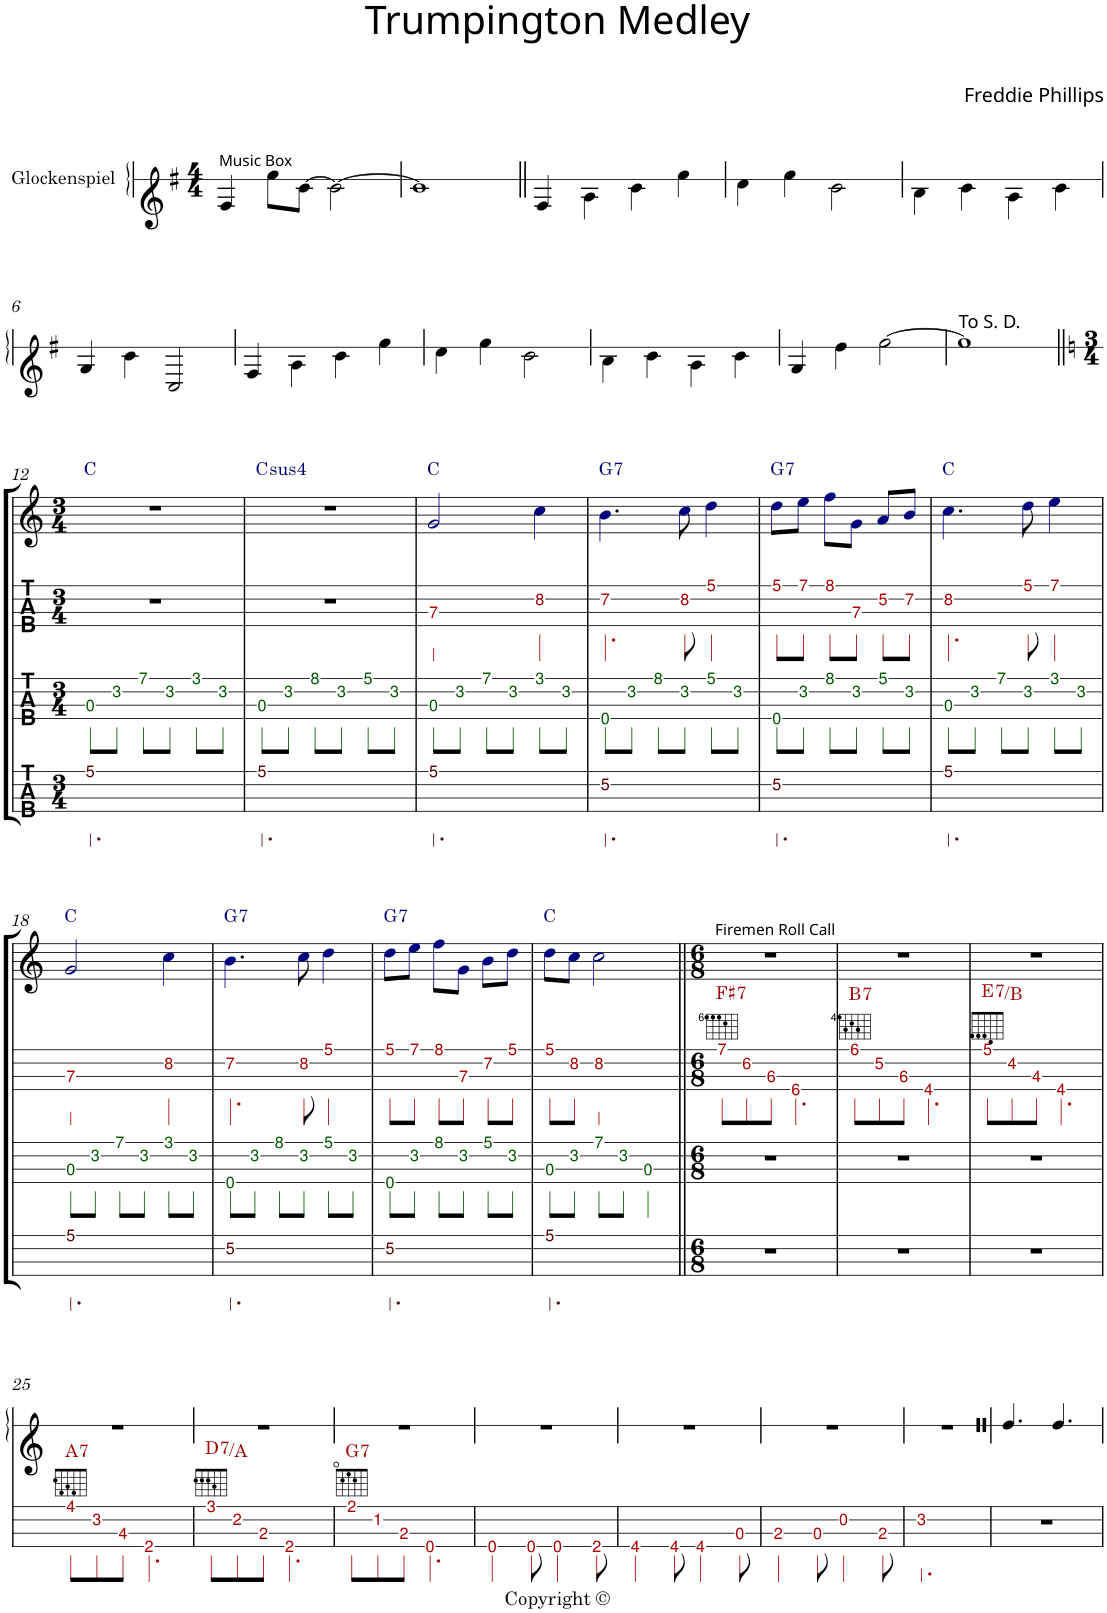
**kern	**kern	**kern	**harte	**kern	**harte	**kern
*part5	*part4	*part3	*part3	*part2	*part2	*part1
*staff5	*staff4	*staff3	*	*staff2	*	*staff1
*I"Bass Guitar	*I"Ukulele	*I"Ukulele	*	*I"Mandolin	*	*I"Glockenspiel
*	*	*	*	*	*	*I'Gsp
*stria4	*stria4	*stria4	*	*stria5	*	*stria1
*	*	*	*	*clefG2	*	*clefG2
*	*	*	*	*	*	*Trd-14c-24
*k[f#]	*k[f#]	*k[f#]	*	*k[f#]	*	*k[f#]
*G:	*G:	*G:	*	*G:	*	*G:
*M4/4	*M4/4	*M4/4	*	*M4/4	*	*M4/4
=1	=1	=1	=1	=1	=1	=1
!	!	!	!	!	!	!LO:TX:a:t=Music Box
1r	1r	1r	.	1r	.	4g/
.	.	.	.	.	.	8gg\L
.	.	.	.	.	.	[8dd\J
.	.	.	.	.	.	2dd\_
=2	=2	=2	=2	=2	=2	=2
1r	1r	1r	.	1r	.	1dd]
=3||	=3||	=3||	=3||	=3||	=3||	=3||
1r	1r	1r	.	1r	.	4g/
.	.	.	.	.	.	4b\
.	.	.	.	.	.	4dd\
.	.	.	.	.	.	4gg\
=4	=4	=4	=4	=4	=4	=4
1r	1r	1r	.	1r	.	4ee\
.	.	.	.	.	.	4gg\
.	.	.	.	.	.	2dd\
=5	=5	=5	=5	=5	=5	=5
1r	1r	1r	.	1r	.	4cc\
.	.	.	.	.	.	4dd\
.	.	.	.	.	.	4b\
.	.	.	.	.	.	4dd\
!!LO:LB:g=z
=6	=6	=6	=6	=6	=6	=6
1r	1r	1r	.	1r	.	4a/
.	.	.	.	.	.	4dd\
.	.	.	.	.	.	2d/
=7	=7	=7	=7	=7	=7	=7
1r	1r	1r	.	1r	.	4g/
.	.	.	.	.	.	4b\
.	.	.	.	.	.	4dd\
.	.	.	.	.	.	4gg\
=8	=8	=8	=8	=8	=8	=8
1r	1r	1r	.	1r	.	4ee\
.	.	.	.	.	.	4gg\
.	.	.	.	.	.	2dd\
=9	=9	=9	=9	=9	=9	=9
1r	1r	1r	.	1r	.	4cc\
.	.	.	.	.	.	4dd\
.	.	.	.	.	.	4b\
.	.	.	.	.	.	4dd\
=10	=10	=10	=10	=10	=10	=10
1r	1r	1r	.	1r	.	4a/
.	.	.	.	.	.	4ff#\
.	.	.	.	.	.	[2gg\
=11	=11	=11	=11	=11	=11	=11
!	!	!	!	!	!	!LO:TX:a:t=To S. D.
1r	1r	1r	.	1r	.	1gg]
!!LO:LB:g=z
=12||	=12||	=12||	=12||	=12||	=12||	=12||
*k[]	*k[]	*k[]	*	*k[]	*	*k[]
*C:	*C:	*C:	*	*C:	*	*C:
*M3/4	*M3/4	*M3/4	*	*M3/4	*	*M3/4
2.Ci\	8cj\L	2.r	.	2.r	C:maj	2.r
.	8gj\J	.	.	.	.	.
.	8eej\L	.	.	.	.	.
.	8gj\J	.	.	.	.	.
.	8ccj\L	.	.	.	.	.
.	8gj\J	.	.	.	.	.
=13	=13	=13	=13	=13	=13	=13
!	!	!	!	!	!LO:H:kt=4	!
2.Ci\	8cj\L	2.r	.	2.r	C:sus4	2.r
.	8gj\J	.	.	.	.	.
.	8ffj\L	.	.	.	.	.
.	8gj\J	.	.	.	.	.
.	8ddj\L	.	.	.	.	.
.	8gj\J	.	.	.	.	.
=14	=14	=14	=14	=14	=14	=14
2.Ci\	8cj\L	2gZ\	.	2gV/	C:maj	2.r
.	8gj\J	.	.	.	.	.
.	8eej\L	.	.	.	.	.
.	8gj\J	.	.	.	.	.
.	8ccj\L	4ccZ\	.	4ccV\	.	.
.	8gj\J	.	.	.	.	.
=15	=15	=15	=15	=15	=15	=15
!	!	!	!	!	!LO:H:kt=7	!
2.GGi\	8Gj\L	4.bZ\	.	4.bV\	G:7	2.r
.	8gj\J	.	.	.	.	.
.	8ffj\L	.	.	.	.	.
.	8gj\J	8ccZ\	.	8ccV\	.	.
.	8ddj\L	4ddZ\	.	4ddV\	.	.
.	8gj\J	.	.	.	.	.
=16	=16	=16	=16	=16	=16	=16
!	!	!	!	!	!LO:H:kt=7	!
2.GGi\	8Gj\L	8ddZ\L	.	8ddV\L	G:7	2.r
.	8gj\J	8eeZ\J	.	8eeV\J	.	.
.	8ffj\L	8ffZ\L	.	8ffV\L	.	.
.	8gj\J	8gZ\J	.	8gV\J	.	.
.	8ddj\L	8aZ\L	.	8aV/L	.	.
.	8gj\J	8bZ\J	.	8bV/J	.	.
=17	=17	=17	=17	=17	=17	=17
2.Ci\	8cj\L	4.ccZ\	.	4.ccV\	C:maj	2.r
.	8gj\J	.	.	.	.	.
.	8eej\L	.	.	.	.	.
.	8gj\J	8ddZ\	.	8ddV\	.	.
.	8ccj\L	4eeZ\	.	4eeV\	.	.
.	8gj\J	.	.	.	.	.
!!LO:LB:g=z
=18	=18	=18	=18	=18	=18	=18
2.Ci\	8cj\L	2gZ\	.	2gV/	C:maj	2.r
.	8gj\J	.	.	.	.	.
.	8eej\L	.	.	.	.	.
.	8gj\J	.	.	.	.	.
.	8ccj\L	4ccZ\	.	4ccV\	.	.
.	8gj\J	.	.	.	.	.
=19	=19	=19	=19	=19	=19	=19
!	!	!	!	!	!LO:H:kt=7	!
2.GGi\	8Gj\L	4.bZ\	.	4.bV\	G:7	2.r
.	8gj\J	.	.	.	.	.
.	8ffj\L	.	.	.	.	.
.	8gj\J	8ccZ\	.	8ccV\	.	.
.	8ddj\L	4ddZ\	.	4ddV\	.	.
.	8gj\J	.	.	.	.	.
=20	=20	=20	=20	=20	=20	=20
!	!	!	!	!	!LO:H:kt=7	!
2.GGi\	8Gj\L	8ddZ\L	.	8ddV\L	G:7	2.r
.	8gj\J	8eeZ\J	.	8eeV\J	.	.
.	8ffj\L	8ffZ\L	.	8ffV\L	.	.
.	8gj\J	8gZ\J	.	8gV\J	.	.
.	8ddj\L	8bZ\L	.	8bV\L	.	.
.	8gj\J	8ddZ\J	.	8ddV\J	.	.
=21	=21	=21	=21	=21	=21	=21
2.Ci\	8cj\L	8ddZ\L	.	8ddV\L	C:maj	2.r
.	8gj\J	8ccZ\J	.	8ccV\J	.	.
.	8eej\L	2ccZ\	.	2ccV\	.	.
.	8gj\J	.	.	.	.	.
.	4cj\	.	.	.	.	.
=22||	=22||	=22||	=22||	=22||	=22||	=22||
*M6/8	*M6/8	*M6/8	*	*M6/8	*	*M6/8
!	!	!	!LO:H:kt=7	!LO:TX:a:t=Firemen Roll Call	!	!
2.r	2.r	8eeZ\L	F#:7	2.r	.	2.r
.	.	8b-Z\	.	.	.	.
.	.	8f#Z\J	.	.	.	.
.	.	4.c#Z\	.	.	.	.
=23	=23	=23	=23	=23	=23	=23
!	!	!	!LO:H:kt=7	!	!	!
2.r	2.r	8ee-Z\L	B:7	2.r	.	2.r
.	.	8aZ\	.	.	.	.
.	.	8f#Z\J	.	.	.	.
.	.	4.BZ\	.	.	.	.
=24	=24	=24	=24	=24	=24	=24
!	!	!	!LO:H:kt=7	!	!	!
2.r	2.r	8ddZ\L	E:7/5	2.r	.	2.r
.	.	8g#Z\	.	.	.	.
.	.	8eZ\J	.	.	.	.
.	.	4.BZ\	.	.	.	.
!!LO:LB:g=z
=25	=25	=25	=25	=25	=25	=25
!	!	!	!LO:H:kt=7	!	!	!
2.r	2.r	8cc#Z\L	A:7	2.r	.	2.r
.	.	8gZ\	.	.	.	.
.	.	8eZ\J	.	.	.	.
.	.	4.AZ\	.	.	.	.
=26	=26	=26	=26	=26	=26	=26
!	!	!	!LO:H:kt=7	!	!	!
2.r	2.r	8ccZ\L	D:7/5	2.r	.	2.r
.	.	8f#Z\	.	.	.	.
.	.	8dZ\J	.	.	.	.
.	.	4.AZ\	.	.	.	.
=27	=27	=27	=27	=27	=27	=27
!	!	!	!LO:H:kt=7	!	!	!
2.r	2.r	8bZ\L	G:7	2.r	.	2.r
.	.	8fZ\	.	.	.	.
.	.	8dZ\J	.	.	.	.
.	.	4.GZ\	.	.	.	.
=28	=28	=28	=28	=28	=28	=28
2.r	2.r	4GZ\	.	2.r	.	2.r
.	.	8GZ\	.	.	.	.
.	.	4GZ\	.	.	.	.
.	.	8AZ\	.	.	.	.
=29	=29	=29	=29	=29	=29	=29
2.r	2.r	4BZ\	.	2.r	.	2.r
.	.	8BZ\	.	.	.	.
.	.	4BZ\	.	.	.	.
.	.	8cZ\	.	.	.	.
=30	=30	=30	=30	=30	=30	=30
2.r	2.r	4dZ\	.	2.r	.	2.r
.	.	8cZ\	.	.	.	.
.	.	4eZ\	.	.	.	.
.	.	8dZ\	.	.	.	.
=31	=31	=31	=31	=31	=31	=31
2.r	2.r	2.gZ\	.	2.r	.	2.r
=32	=32	=32	=32	=32	=32	=32
*	*	*	*	*	*	*clefX
2.r	2.r	2.r	.	2.r	.	4.ee/
.	.	.	.	.	.	4.ee/
=	=	=	=	=	=	=
*-	*-	*-	*-	*-	*-	*-
